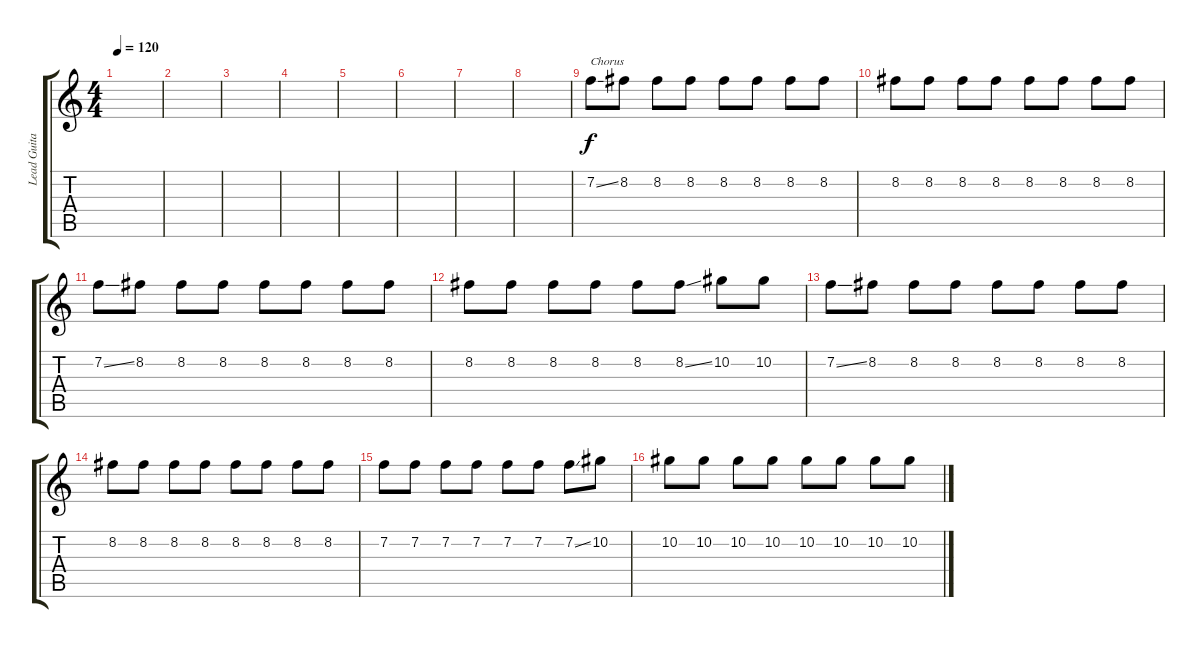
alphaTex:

\track ("Lead Guitar" "Lead Guita") {instrument distortionguitar}
\staff {score tabs}
\tuning (Eb4 Bb3 Gb3 Db3 Ab2 Eb2) {hide}
\ts (4 4)
\tempo 120
\clef g2
\ks c
|
|
|
|
|
|
|
|
7.2{ss}.8{txt "Chorus"} 8.2.8 8.2.8 8.2.8 8.2.8 8.2.8 8.2.8 8.2.8 |
8.2.8 8.2.8 8.2.8 8.2.8 8.2.8 8.2.8 8.2.8 8.2.8 |
7.2{ss}.8 8.2.8 8.2.8 8.2.8 8.2.8 8.2.8 8.2.8 8.2.8 |
8.2.8 8.2.8 8.2.8 8.2.8 8.2.8 8.2{ss}.8 10.2.8 10.2.8 |
7.2{ss}.8 8.2.8 8.2.8 8.2.8 8.2.8 8.2.8 8.2.8 8.2.8 |
8.2.8 8.2.8 8.2.8 8.2.8 8.2.8 8.2.8 8.2.8 8.2.8 |
7.2.8 7.2.8 7.2.8 7.2.8 7.2.8 7.2.8 7.2{ss}.8 10.2.8 |
10.2.8 10.2.8 10.2.8 10.2.8 10.2.8 10.2.8 10.2.8 10.2.8
